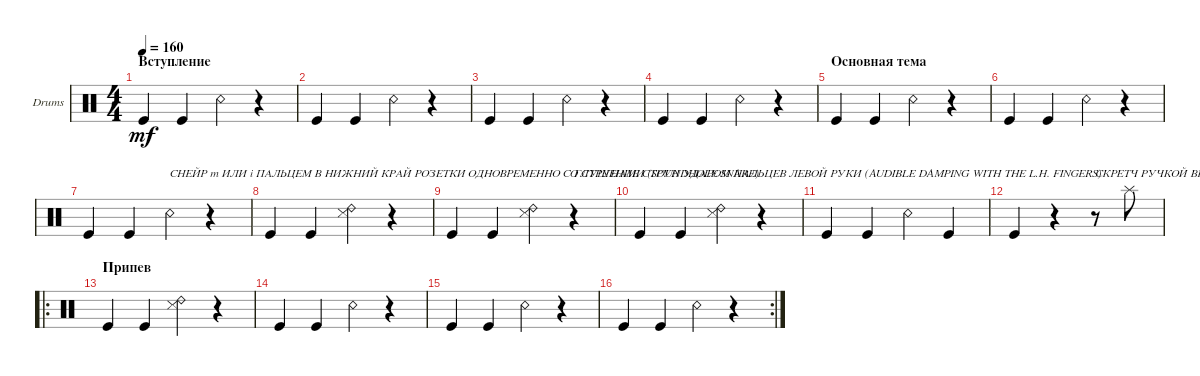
\defaultSystemsLayout 4
\bracketExtendMode groupsimilarinstruments
\firstSystemTrackNameOrientation horizontal
\otherSystemsTrackNameOrientation horizontal
\track ("Drumkit" "Drums") {instrument percussion}
\staff {score}
\articulation defaults
\ts (4 4)
\section ("" "Вступление")
\tempo 160
\clef neutral
\ks c "Kick (hit)".4{dy mf} "Kick (hit)".4 "Snare (rim shot)".4
r.4 |
"Kick (hit)".4 "Kick (hit)".4 "Snare (rim shot)".4 r.4 |
"Kick (hit)".4 "Kick (hit)".4 "Snare (rim shot)".4 r.4 |
"Kick (hit)".4 "Kick (hit)".4 "Snare (rim shot)".4 r.4 |
\section ("" "Основная тема")
"Kick (hit)".4 "Kick (hit)".4 "Snare (rim shot)".4 r.4 |
"Kick (hit)".4 "Kick (hit)".4 "Snare (rim shot)".4 r.4 |
"Kick (hit)".4 "Kick (hit)".4 "Snare (rim shot)".4{txt "СНЕЙР m ИЛИ i ПАЛЬЦЕМ В НИЖНИЙ КРАЙ РОЗЕТКИ ОДНОВРЕМЕННО СО СТРУНАМИ (SOUNDHOLE SNARE)"} r.4 |
"Kick (hit)".4 "Kick (hit)".4 ("Snare (side stick) 3" "Ride (bell) 2").4 r.4 |
"Kick (hit)".4 "Kick (hit)".4 ("Snare (side stick) 3" "Ride (bell) 2").4 r.4{txt "ГЛУШЕНИЕ СТРУН УДАРОМ ПАЛЬЦЕВ ЛЕВОЙ РУКИ (AUDIBLE DAMPING WITH THE L.H. FINGERS) "} |
"Kick (hit)".4 "Kick (hit)".4 ("Snare (side stick) 3" "Ride (bell) 2").4 r.4 |
"Kick (hit)".4 "Kick (hit)".4 "Snare (rim shot)".4 "Kick (hit)".4 |
"Kick (hit)".4 r.4 r.8{txt "СКРЕТЧ РУЧКОЙ ВНИЗ (DOWNWARD SCRATCH)"} "Splash (hit)".8 |
\ro
\section ("" "Припев")
"Kick (hit)".4 "Kick (hit)".4 ("Snare (side stick) 3" "Ride (bell) 2").4 r.4 |
"Kick (hit)".4 "Kick (hit)".4 "Snare (rim shot)".4 r.4 |
"Kick (hit)".4 "Kick (hit)".4 "Snare (rim shot)".4 r.4 |
\rc 2 "Kick (hit)".4 "Kick (hit)".4 "Snare (rim shot)".4
r.4
